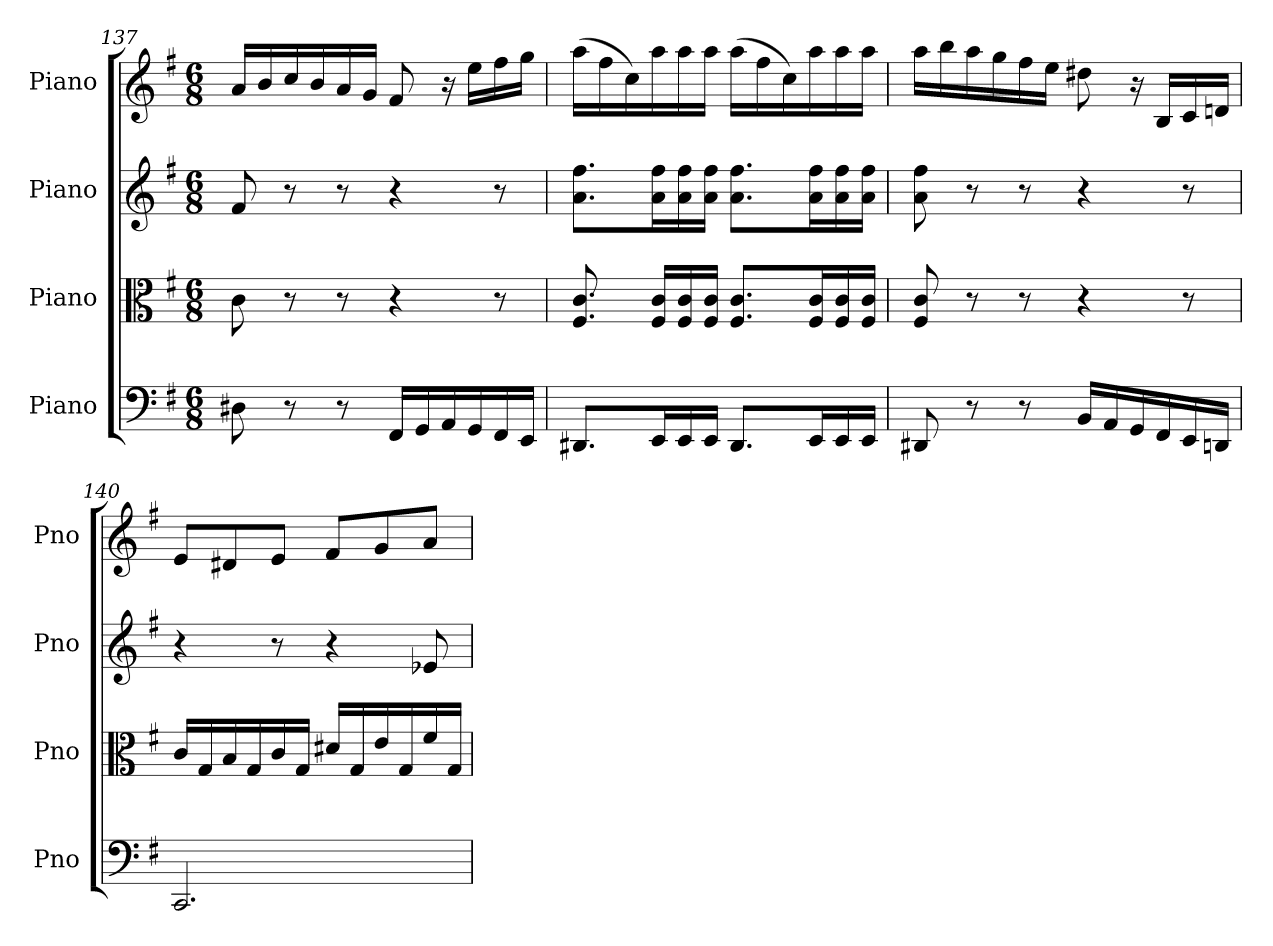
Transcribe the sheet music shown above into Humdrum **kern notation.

**kern	**kern	**kern	**kern
*part4	*part3	*part2	*part1
*staff4	*staff3	*staff2	*staff1
*I"Piano	*I"Piano	*I"Piano	*I"Piano
*I'Pno	*I'Pno	*I'Pno	*I'Pno
!!LO:LB:g=z
*clefF4	*clefC3	*clefG2	*clefG2
*k[f#]	*k[f#]	*k[f#]	*k[f#]
*M6/8	*M6/8	*M6/8	*M6/8
=137	=137	=137	=137
8D#X\	8c\	8f#/	16a/LL
.	.	.	16b/
8r	8r	8r	16cc/
.	.	.	16b/
8r	8r	8r	16a/
.	.	.	16g/JJ
16FF#/LL	4r	4r	8f#/
16GG/	.	.	.
16AA/	.	.	16r
16GG/	.	.	16ee\LL
16FF#/	8r	8r	16ff#\
16EE/JJ	.	.	16gg\JJ
=138	=138	=138	=138
8.DD#X/L	8.F#/ 8.c/	8.a\ 8.ff#\L	(16aa\LL
.	.	.	16ff#\
.	.	.	16cc\)
16EE/L	16F#/ 16c/LL	16a\ 16ff#\L	16aa\
16EE/	16F#/ 16c/	16a\ 16ff#\	16aa\
16EE/JJ	16F#/ 16c/JJ	16a\ 16ff#\JJ	16aa\JJ
8.DD#/L	8.F#/ 8.c/L	8.a\ 8.ff#\L	(16aa\LL
.	.	.	16ff#\
.	.	.	16cc\)
16EE/L	16F#/ 16c/L	16a\ 16ff#\L	16aa\
16EE/	16F#/ 16c/	16a\ 16ff#\	16aa\
16EE/JJ	16F#/ 16c/JJ	16a\ 16ff#\JJ	16aa\JJ
=139	=139	=139	=139
8DD#X/	8F#/ 8c/	8a\ 8ff#\	16aa\LL
.	.	.	16bb\
8r	8r	8r	16aa\
.	.	.	16gg\
8r	8r	8r	16ff#\
.	.	.	16ee\JJ
16BB/LL	4r	4r	8dd#X\
16AA/	.	.	.
16GG/	.	.	16r
16FF#/	.	.	16B/LL
16EE/	8r	8r	16c/
16DDn/JJ	.	.	16dn/JJ
=140	=140	=140	=140
2.CC/	16c/LL	4r	8e/L
.	16G/	.	.
.	16B/	.	8d#X/
.	16G/	.	.
.	16c/	8r	8e/J
.	16G/JJ	.	.
.	16d#X/LL	4r	8f#/L
.	16G/	.	.
.	16e/	.	8g/
.	16G/	.	.
.	16f#/	8e-X/	8a/J
.	16G/JJ	.	.
=	=	=	=
*-	*-	*-	*-
